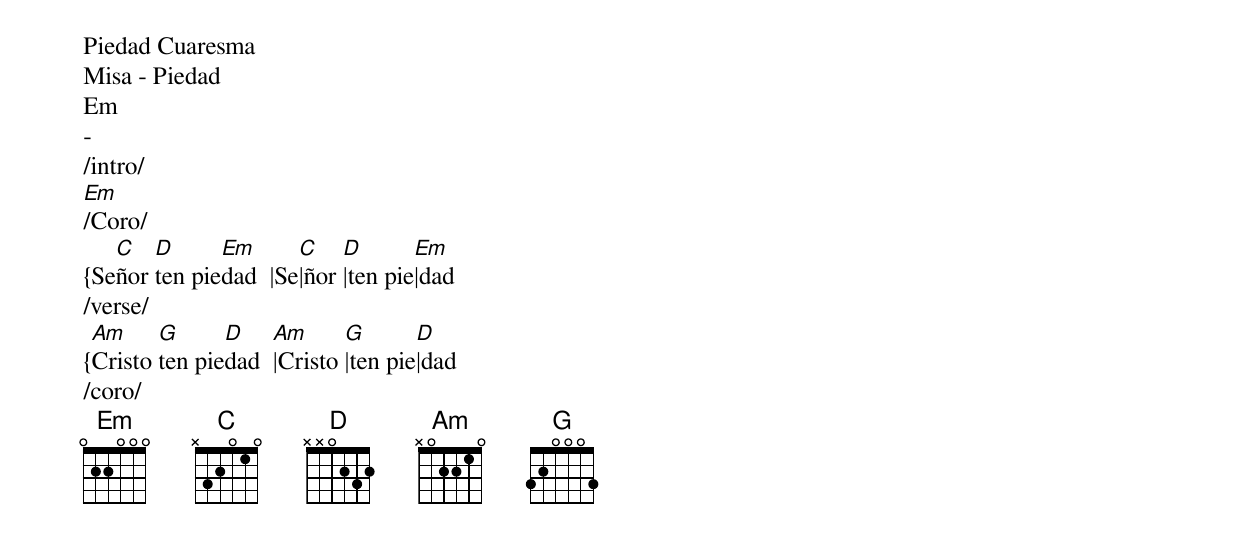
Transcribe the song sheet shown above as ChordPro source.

Piedad Cuaresma
Misa - Piedad
Em
-
/intro/
[Em]
/Coro/
{Se[C]ñor [D]ten pie[Em]dad  []|Se[C]|ñor [D]|ten pie[Em]|dad
/verse/
{[Am]Cristo [G]ten pie[D]dad  [Am]|Cristo [G]|ten pie[D]|dad
/coro/
